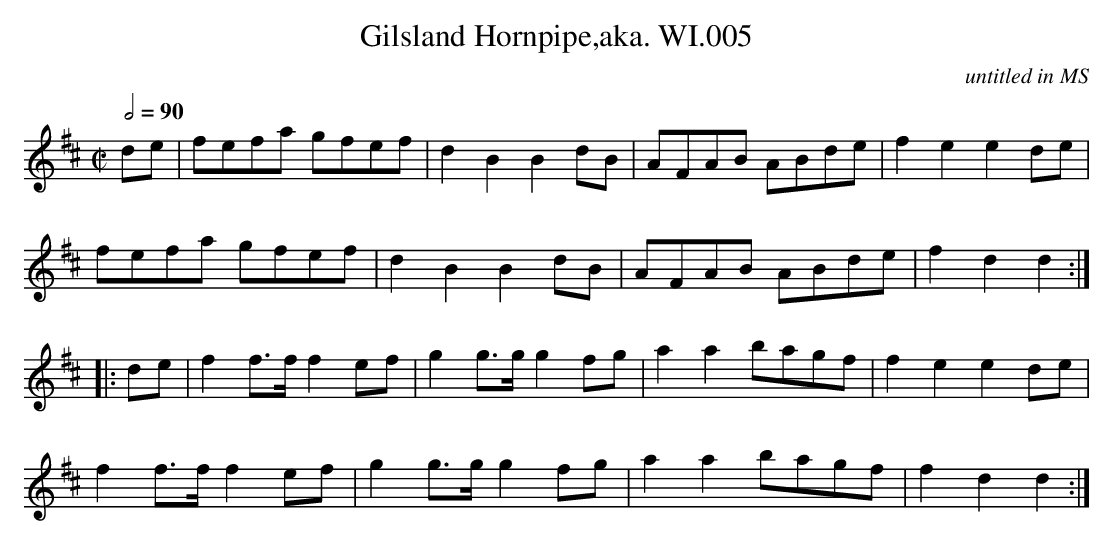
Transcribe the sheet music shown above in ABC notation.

X:1
T:Gilsland Hornpipe,aka. WI.005
M:C|
L:1/8
Q:1/2=90
C:untitled in MS
K:D
de|fefa gfef|d2B2 B2dB|AFAB ABde|f2e2e2de|
fefa gfef|d2B2 B2dB|AFAB ABde|f2d2 d2:|
|:de|f2f>f f2ef|g2g>g g2fg|a2a2 bagf|f2e2e2de|
f2f>f f2ef|g2g>g g2fg|a2a2 bagf|f2d2 d2:|
